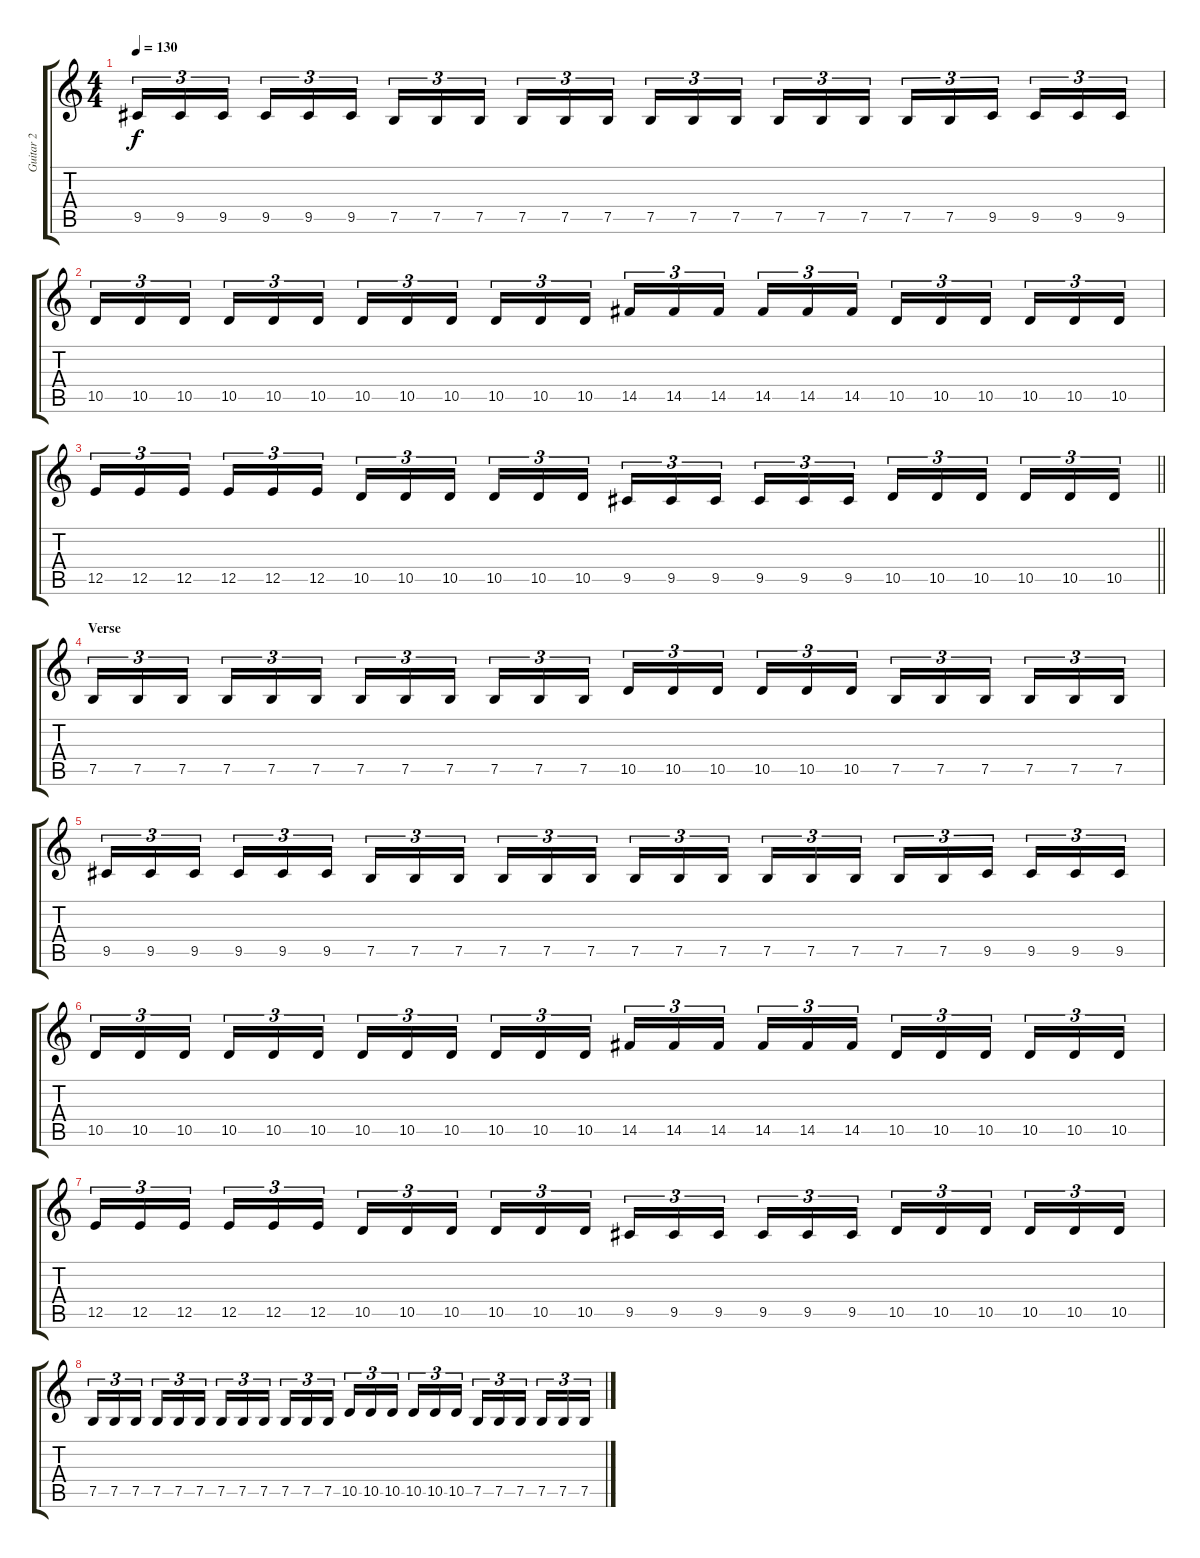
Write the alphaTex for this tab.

\track ("Guitar 2" "Guitar 2") {instrument distortionguitar}
\staff {score tabs}
\tuning (B3 Gb3 D3 A2 E2 B1) {hide}
\ts (4 4)
\tempo 130
\clef g2
\ks c
9.5.16{tu (3 2) dy f} 9.5.16{tu (3 2)} 9.5.16{tu (3 2)} 9.5.16{tu (3 2)} 9.5.16{tu (3 2)} 9.5.16{tu (3 2)} 7.5.16{tu (3 2)} 7.5.16{tu (3 2)} 7.5.16{tu (3 2)} 7.5.16{tu (3 2)} 7.5.16{tu (3 2)} 7.5.16{tu (3 2)} 7.5.16{tu (3 2)} 7.5.16{tu (3 2)} 7.5.16{tu (3 2)} 7.5.16{tu (3 2)} 7.5.16{tu (3 2)} 7.5.16{tu (3 2)} 7.5.16{tu (3 2)} 7.5.16{tu (3 2)} 9.5.16{tu (3 2)} 9.5.16{tu (3 2)} 9.5.16{tu (3 2)} 9.5.16{tu (3 2)} |
10.5.16{tu (3 2)} 10.5.16{tu (3 2)} 10.5.16{tu (3 2)} 10.5.16{tu (3 2)} 10.5.16{tu (3 2)} 10.5.16{tu (3 2)} 10.5.16{tu (3 2)} 10.5.16{tu (3 2)} 10.5.16{tu (3 2)} 10.5.16{tu (3 2)} 10.5.16{tu (3 2)} 10.5.16{tu (3 2)} 14.5.16{tu (3 2)} 14.5.16{tu (3 2)} 14.5.16{tu (3 2)} 14.5.16{tu (3 2)} 14.5.16{tu (3 2)} 14.5.16{tu (3 2)} 10.5.16{tu (3 2)} 10.5.16{tu (3 2)} 10.5.16{tu (3 2)} 10.5.16{tu (3 2)} 10.5.16{tu (3 2)} 10.5.16{tu (3 2)} |
\barLineRight lightlight
12.5.16{tu (3 2)} 12.5.16{tu (3 2)} 12.5.16{tu (3 2)} 12.5.16{tu (3 2)} 12.5.16{tu (3 2)} 12.5.16{tu (3 2)} 10.5.16{tu (3 2)} 10.5.16{tu (3 2)} 10.5.16{tu (3 2)} 10.5.16{tu (3 2)} 10.5.16{tu (3 2)} 10.5.16{tu (3 2)} 9.5.16{tu (3 2)} 9.5.16{tu (3 2)} 9.5.16{tu (3 2)} 9.5.16{tu (3 2)} 9.5.16{tu (3 2)} 9.5.16{tu (3 2)} 10.5.16{tu (3 2)} 10.5.16{tu (3 2)} 10.5.16{tu (3 2)} 10.5.16{tu (3 2)} 10.5.16{tu (3 2)} 10.5.16{tu (3 2)} |
\section ("" "Verse")
7.5.16{tu (3 2)} 7.5.16{tu (3 2)} 7.5.16{tu (3 2)} 7.5.16{tu (3 2)} 7.5.16{tu (3 2)} 7.5.16{tu (3 2)} 7.5.16{tu (3 2)} 7.5.16{tu (3 2)} 7.5.16{tu (3 2)} 7.5.16{tu (3 2)} 7.5.16{tu (3 2)} 7.5.16{tu (3 2)} 10.5.16{tu (3 2)} 10.5.16{tu (3 2)} 10.5.16{tu (3 2)} 10.5.16{tu (3 2)} 10.5.16{tu (3 2)} 10.5.16{tu (3 2)} 7.5.16{tu (3 2)} 7.5.16{tu (3 2)} 7.5.16{tu (3 2)} 7.5.16{tu (3 2)} 7.5.16{tu (3 2)} 7.5.16{tu (3 2)} |
9.5.16{tu (3 2)} 9.5.16{tu (3 2)} 9.5.16{tu (3 2)} 9.5.16{tu (3 2)} 9.5.16{tu (3 2)} 9.5.16{tu (3 2)} 7.5.16{tu (3 2)} 7.5.16{tu (3 2)} 7.5.16{tu (3 2)} 7.5.16{tu (3 2)} 7.5.16{tu (3 2)} 7.5.16{tu (3 2)} 7.5.16{tu (3 2)} 7.5.16{tu (3 2)} 7.5.16{tu (3 2)} 7.5.16{tu (3 2)} 7.5.16{tu (3 2)} 7.5.16{tu (3 2)} 7.5.16{tu (3 2)} 7.5.16{tu (3 2)} 9.5.16{tu (3 2)} 9.5.16{tu (3 2)} 9.5.16{tu (3 2)} 9.5.16{tu (3 2)} |
10.5.16{tu (3 2)} 10.5.16{tu (3 2)} 10.5.16{tu (3 2)} 10.5.16{tu (3 2)} 10.5.16{tu (3 2)} 10.5.16{tu (3 2)} 10.5.16{tu (3 2)} 10.5.16{tu (3 2)} 10.5.16{tu (3 2)} 10.5.16{tu (3 2)} 10.5.16{tu (3 2)} 10.5.16{tu (3 2)} 14.5.16{tu (3 2)} 14.5.16{tu (3 2)} 14.5.16{tu (3 2)} 14.5.16{tu (3 2)} 14.5.16{tu (3 2)} 14.5.16{tu (3 2)} 10.5.16{tu (3 2)} 10.5.16{tu (3 2)} 10.5.16{tu (3 2)} 10.5.16{tu (3 2)} 10.5.16{tu (3 2)} 10.5.16{tu (3 2)} |
12.5.16{tu (3 2)} 12.5.16{tu (3 2)} 12.5.16{tu (3 2)} 12.5.16{tu (3 2)} 12.5.16{tu (3 2)} 12.5.16{tu (3 2)} 10.5.16{tu (3 2)} 10.5.16{tu (3 2)} 10.5.16{tu (3 2)} 10.5.16{tu (3 2)} 10.5.16{tu (3 2)} 10.5.16{tu (3 2)} 9.5.16{tu (3 2)} 9.5.16{tu (3 2)} 9.5.16{tu (3 2)} 9.5.16{tu (3 2)} 9.5.16{tu (3 2)} 9.5.16{tu (3 2)} 10.5.16{tu (3 2)} 10.5.16{tu (3 2)} 10.5.16{tu (3 2)} 10.5.16{tu (3 2)} 10.5.16{tu (3 2)} 10.5.16{tu (3 2)} |
7.5.16{tu (3 2)} 7.5.16{tu (3 2)} 7.5.16{tu (3 2)} 7.5.16{tu (3 2)} 7.5.16{tu (3 2)} 7.5.16{tu (3 2)} 7.5.16{tu (3 2)} 7.5.16{tu (3 2)} 7.5.16{tu (3 2)} 7.5.16{tu (3 2)} 7.5.16{tu (3 2)} 7.5.16{tu (3 2)} 10.5.16{tu (3 2)} 10.5.16{tu (3 2)} 10.5.16{tu (3 2)} 10.5.16{tu (3 2)} 10.5.16{tu (3 2)} 10.5.16{tu (3 2)} 7.5.16{tu (3 2)} 7.5.16{tu (3 2)} 7.5.16{tu (3 2)} 7.5.16{tu (3 2)} 7.5.16{tu (3 2)} 7.5.16{tu (3 2)}
